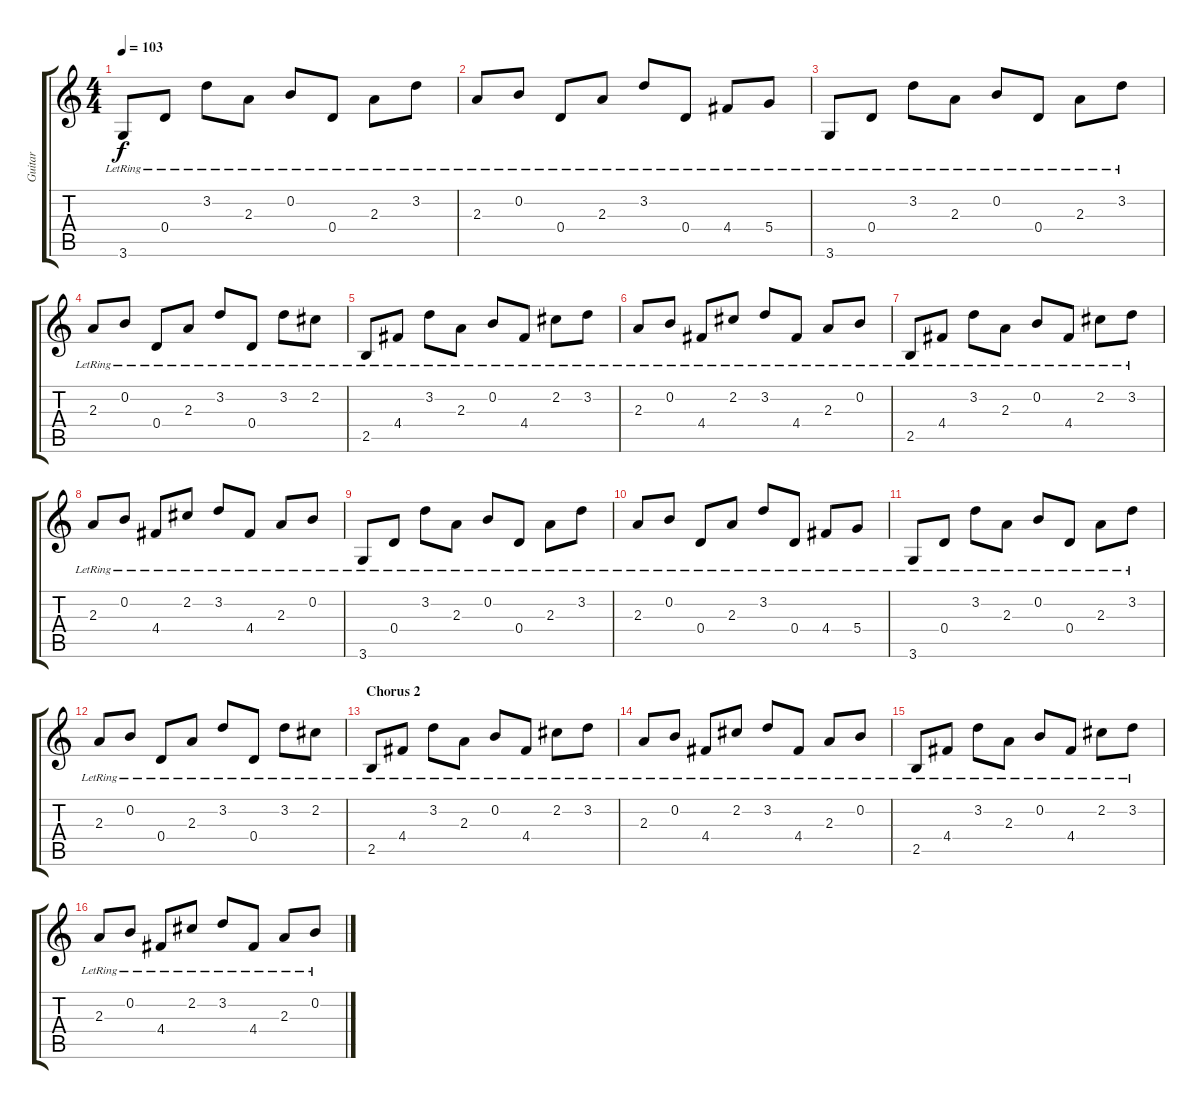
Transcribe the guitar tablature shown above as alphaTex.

\track ("Guitar" "Guitar") {instrument acousticguitarnylon}
\staff {score tabs}
\tuning (E4 B3 G3 D3 A2 E2) {hide}
\ts (4 4)
\tempo 103
\clef g2
\ks c
3.6{lr}.8{dy f} 0.4{lr}.8 3.2{lr}.8 2.3{lr}.8 0.2{lr}.8 0.4{lr}.8 2.3{lr}.8 3.2{lr}.8 |
2.3{lr}.8 0.2{lr}.8 0.4{lr}.8 2.3{lr}.8 3.2{lr}.8 0.4{lr}.8 4.4{lr}.8 5.4{lr}.8 |
3.6{lr}.8 0.4{lr}.8 3.2{lr}.8 2.3{lr}.8 0.2{lr}.8 0.4{lr}.8 2.3{lr}.8 3.2{lr}.8 |
2.3{lr}.8 0.2{lr}.8 0.4{lr}.8 2.3{lr}.8 3.2{lr}.8 0.4{lr}.8 3.2{lr}.8 2.2{lr}.8 |
2.5{lr}.8 4.4{lr}.8 3.2{lr}.8 2.3{lr}.8 0.2{lr}.8 4.4{lr}.8 2.2{lr}.8 3.2{lr}.8 |
2.3{lr}.8 0.2{lr}.8 4.4{lr}.8 2.2{lr}.8 3.2{lr}.8 4.4{lr}.8 2.3{lr}.8 0.2{lr}.8 |
2.5{lr}.8 4.4{lr}.8 3.2{lr}.8 2.3{lr}.8 0.2{lr}.8 4.4{lr}.8 2.2{lr}.8 3.2{lr}.8 |
2.3{lr}.8 0.2{lr}.8 4.4{lr}.8 2.2{lr}.8 3.2{lr}.8 4.4{lr}.8 2.3{lr}.8 0.2{lr}.8 |
3.6{lr}.8 0.4{lr}.8 3.2{lr}.8 2.3{lr}.8 0.2{lr}.8 0.4{lr}.8 2.3{lr}.8 3.2{lr}.8 |
2.3{lr}.8 0.2{lr}.8 0.4{lr}.8 2.3{lr}.8 3.2{lr}.8 0.4{lr}.8 4.4{lr}.8 5.4{lr}.8 |
3.6{lr}.8 0.4{lr}.8 3.2{lr}.8 2.3{lr}.8 0.2{lr}.8 0.4{lr}.8 2.3{lr}.8 3.2{lr}.8 |
2.3{lr}.8 0.2{lr}.8 0.4{lr}.8 2.3{lr}.8 3.2{lr}.8 0.4{lr}.8 3.2{lr}.8 2.2{lr}.8 |
\section ("" "Chorus 2")
2.5{lr}.8 4.4{lr}.8 3.2{lr}.8 2.3{lr}.8 0.2{lr}.8 4.4{lr}.8 2.2{lr}.8 3.2{lr}.8 |
2.3{lr}.8 0.2{lr}.8 4.4{lr}.8 2.2{lr}.8 3.2{lr}.8 4.4{lr}.8 2.3{lr}.8 0.2{lr}.8 |
2.5{lr}.8 4.4{lr}.8 3.2{lr}.8 2.3{lr}.8 0.2{lr}.8 4.4{lr}.8 2.2{lr}.8 3.2{lr}.8 |
2.3{lr}.8 0.2{lr}.8 4.4{lr}.8 2.2{lr}.8 3.2{lr}.8 4.4{lr}.8 2.3{lr}.8 0.2{lr}.8
